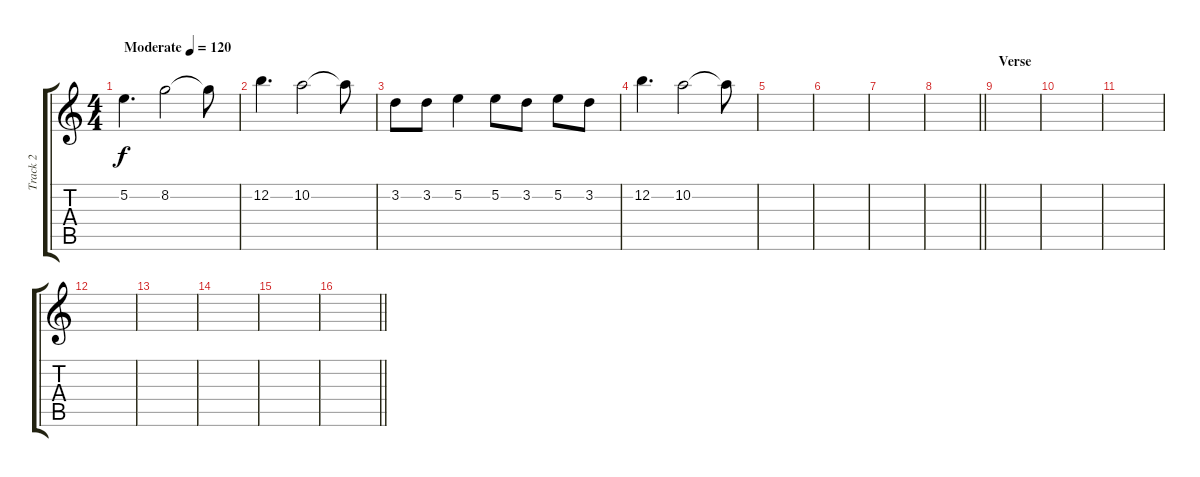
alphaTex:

\track ("Track 2" "Track 2") {instrument acousticguitarsteel}
\staff {score tabs}
\tuning (E4 B3 G3 D3 A2 E2) {hide}
\ts (4 4)
\tempo (120 "Moderate")
\clef g2
\ks c
5.2.4{d dy f instrument acousticguitarsteel} 8.2.2 8.2{t}.8 |
12.2.4{d} 10.2.2 10.2{t}.8 |
3.2.8 3.2.8 5.2.4 5.2.8 3.2.8 5.2.8 3.2.8 |
12.2.4{d} 10.2.2 10.2{t}.8 |
|
|
|
\barLineRight lightlight
|
\section ("" "Verse")
|
|
|
|
|
|
|
\barLineRight lightlight
